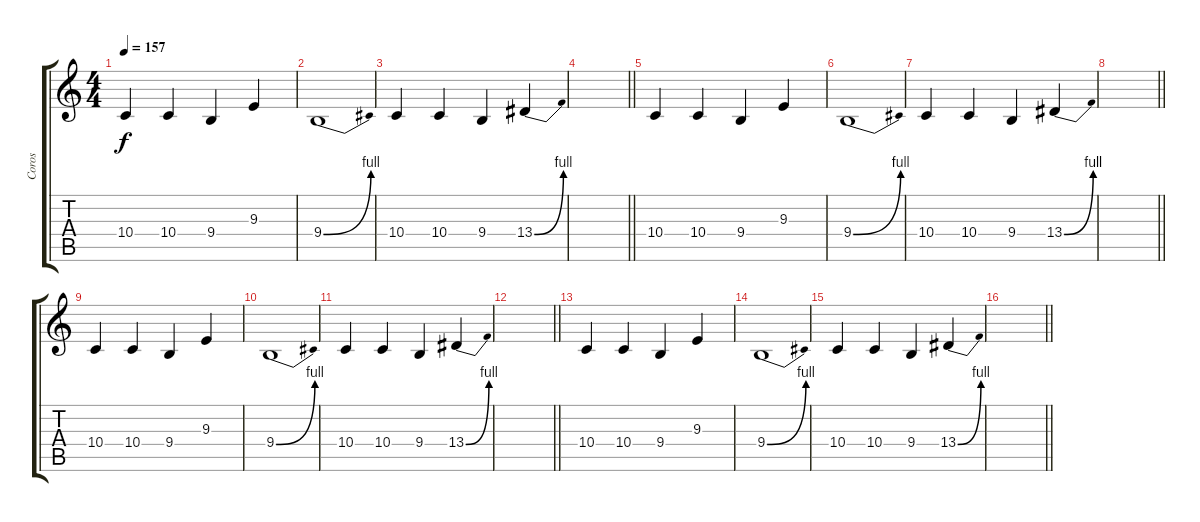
\track ("Coros" "Coros") {instrument electricgrandpiano}
\staff {score tabs}
\tuning (E4 B3 G3 D3 A2 E2) {hide}
\ts (4 4)
\tempo 157
\clef g2
\ks c
10.4.4{dy f} 10.4.4 9.4.4 9.3.4 |
9.4{be (bend 0 0 60 4)}.1 |
10.4.4 10.4.4 9.4.4 13.4{be (bend 0 0 60 4)}.4 |
\barLineRight lightlight
|
10.4.4 10.4.4 9.4.4 9.3.4 |
9.4{be (bend 0 0 60 4)}.1 |
10.4.4 10.4.4 9.4.4 13.4{be (bend 0 0 60 4)}.4 |
\barLineRight lightlight
|
10.4.4 10.4.4 9.4.4 9.3.4 |
9.4{be (bend 0 0 60 4)}.1 |
10.4.4 10.4.4 9.4.4 13.4{be (bend 0 0 60 4)}.4 |
\barLineRight lightlight
|
10.4.4 10.4.4 9.4.4 9.3.4 |
9.4{be (bend 0 0 60 4)}.1 |
10.4.4 10.4.4 9.4.4 13.4{be (bend 0 0 60 4)}.4 |
\barLineRight lightlight
